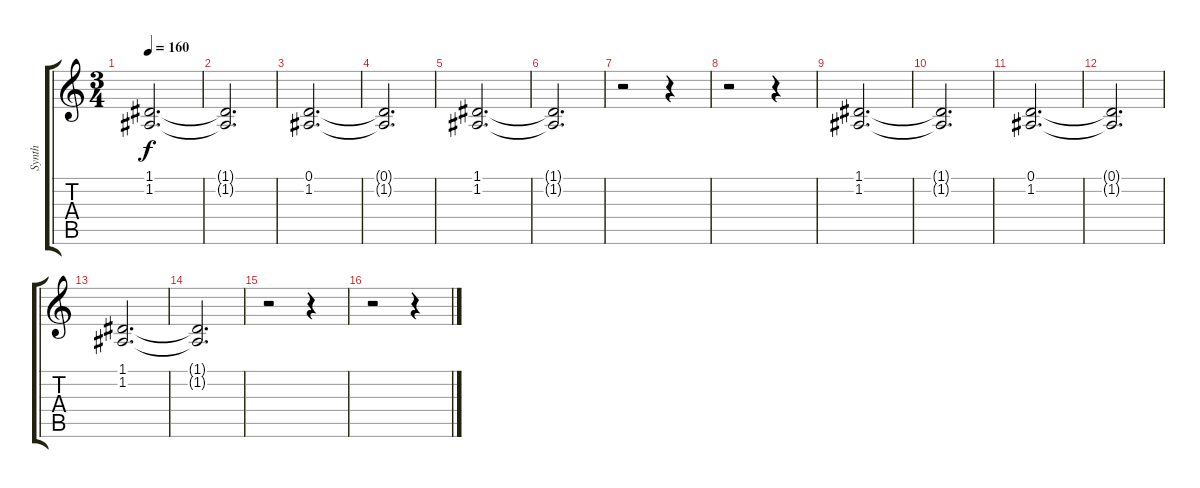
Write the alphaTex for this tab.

\track ("Synth" "Synth") {instrument choiraahs}
\staff {score tabs}
\tuning (D4 A3 F3 C3 G2 C2) {hide}
\ts (3 4)
\tempo 160
\clef g2
\ks c
(1.1 1.2).2{d dy f} |
(1.1{t} 1.2{t}).2{d} |
(0.1 1.2).2{d} |
(0.1{t} 1.2{t}).2{d} |
(1.1 1.2).2{d} |
(1.1{t} 1.2{t}).2{d} |
r.2 r.4 |
r.2 r.4 |
(1.1 1.2).2{d} |
(1.1{t} 1.2{t}).2{d} |
(0.1 1.2).2{d} |
(0.1{t} 1.2{t}).2{d} |
(1.1 1.2).2{d} |
(1.1{t} 1.2{t}).2{d} |
r.2 r.4 |
r.2 r.4
